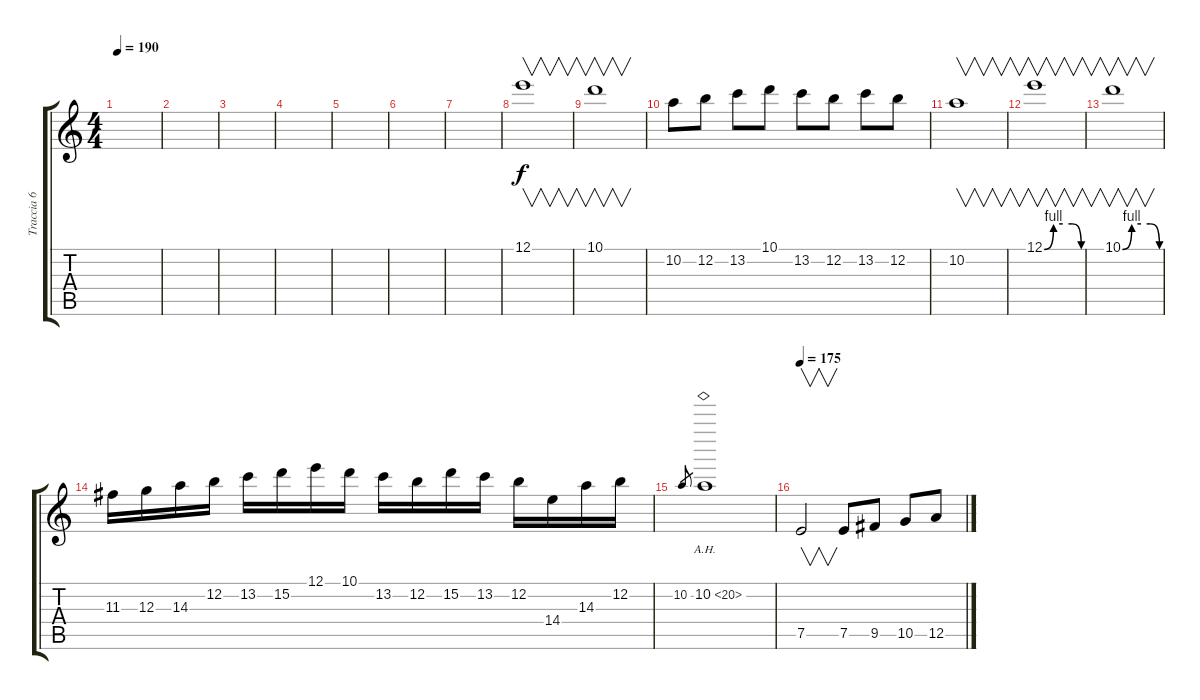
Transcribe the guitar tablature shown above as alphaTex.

\track ("Traccia 6" "Traccia 6") {instrument overdrivenguitar}
\staff {score tabs}
\tuning (E4 B3 G3 D3 A2 E2) {hide}
\ts (4 4)
\tempo 190
\clef g2
\ks c
|
|
|
|
|
|
|
12.1.1{v} |
10.1.1{v} |
10.2.8 12.2.8 13.2.8 10.1.8 13.2.8 12.2.8 13.2.8 12.2.8 |
10.2.1{v} |
12.1{be (custom 0 0 15 4 30 4 45 4 60 0)}.1{v} |
10.1{be (custom 0 0 15 4 30 4 45 4 60 0)}.1{v} |
11.3.16 12.3.16 14.3.16 12.2.16 13.2.16 15.2.16 12.1.16 10.1.16 13.2.16 12.2.16 15.2.16 13.2.16 12.2.16 14.4.16 14.3.16 12.2.16 |
10.2.8{gr} 10.2{ah 10}.1 |
\tempo 175
7.5.2{v} 7.5.8 9.5.8 10.5.8 12.5.8
